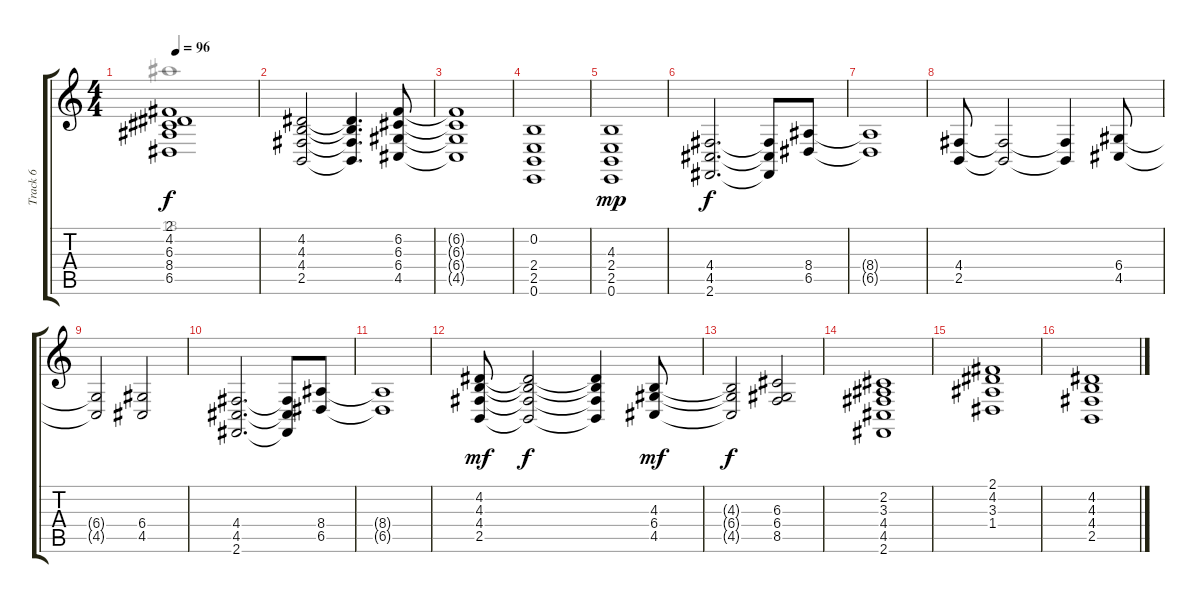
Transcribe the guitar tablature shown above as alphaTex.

\track ("Track 6" "Track 6") {instrument synthstrings1}
\staff {score tabs}
\tuning (E4 B3 G3 D3 A2 E2) {hide}
\voice
\ts (4 4)
\tempo 96
\clef g2
\ks c
(2.1{t} 4.2{t} 6.3{t} 8.4{t} 6.5{t}).1{dy f} |
(4.2 4.3 4.4 2.5).2 (4.2{t} 4.3{t} 4.4{t} 2.5{t}).4{d} (6.2 6.3 6.4 4.5).8 |
(6.2{t} 6.3{t} 6.4{t} 4.5{t}).1 |
(0.2 2.4 2.5 0.6).1 |
(4.3 2.4 2.5 0.6).1{dy mp} |
(4.4 4.5 2.6).2{d dy f volume 7} (4.4{t} 4.5{t} 2.6{t}).8 (8.4 6.5).8 |
(8.4{t} 6.5{t}).1 |
(4.4 2.5).8 (4.4{t} 2.5{t}).2 (4.4{t} 2.5{t}).4 (6.4 4.5).8 |
(6.4{t} 4.5{t}).2 (6.4 4.5).2 |
(4.4 4.5 2.6).2{d} (4.4{t} 4.5{t} 2.6{t}).8 (8.4 6.5).8 |
(8.4{t} 6.5{t}).1 |
(4.2 4.3 4.4 2.5).8{dy mf} (4.2{t} 4.3{t} 4.4{t} 2.5{t}).2{dy f} (4.2{t} 4.3{t} 4.4{t} 2.5{t}).4 (4.3 6.4 4.5).8{dy mf} |
(4.3{t} 6.4{t} 4.5{t}).2{dy f} (6.3 6.4 8.5).2 |
(2.2 3.3 4.4 4.5 2.6).1 |
(2.1 4.2 3.3 1.4).1 |
(4.2 4.3 4.4 2.5).1
\voice
\clef g2
\ottava regular
\simile none
\ks c
18.1{t}.1{dy f} |
|
|
|
|
|
|
|
|
|
|
|
|
|
|
